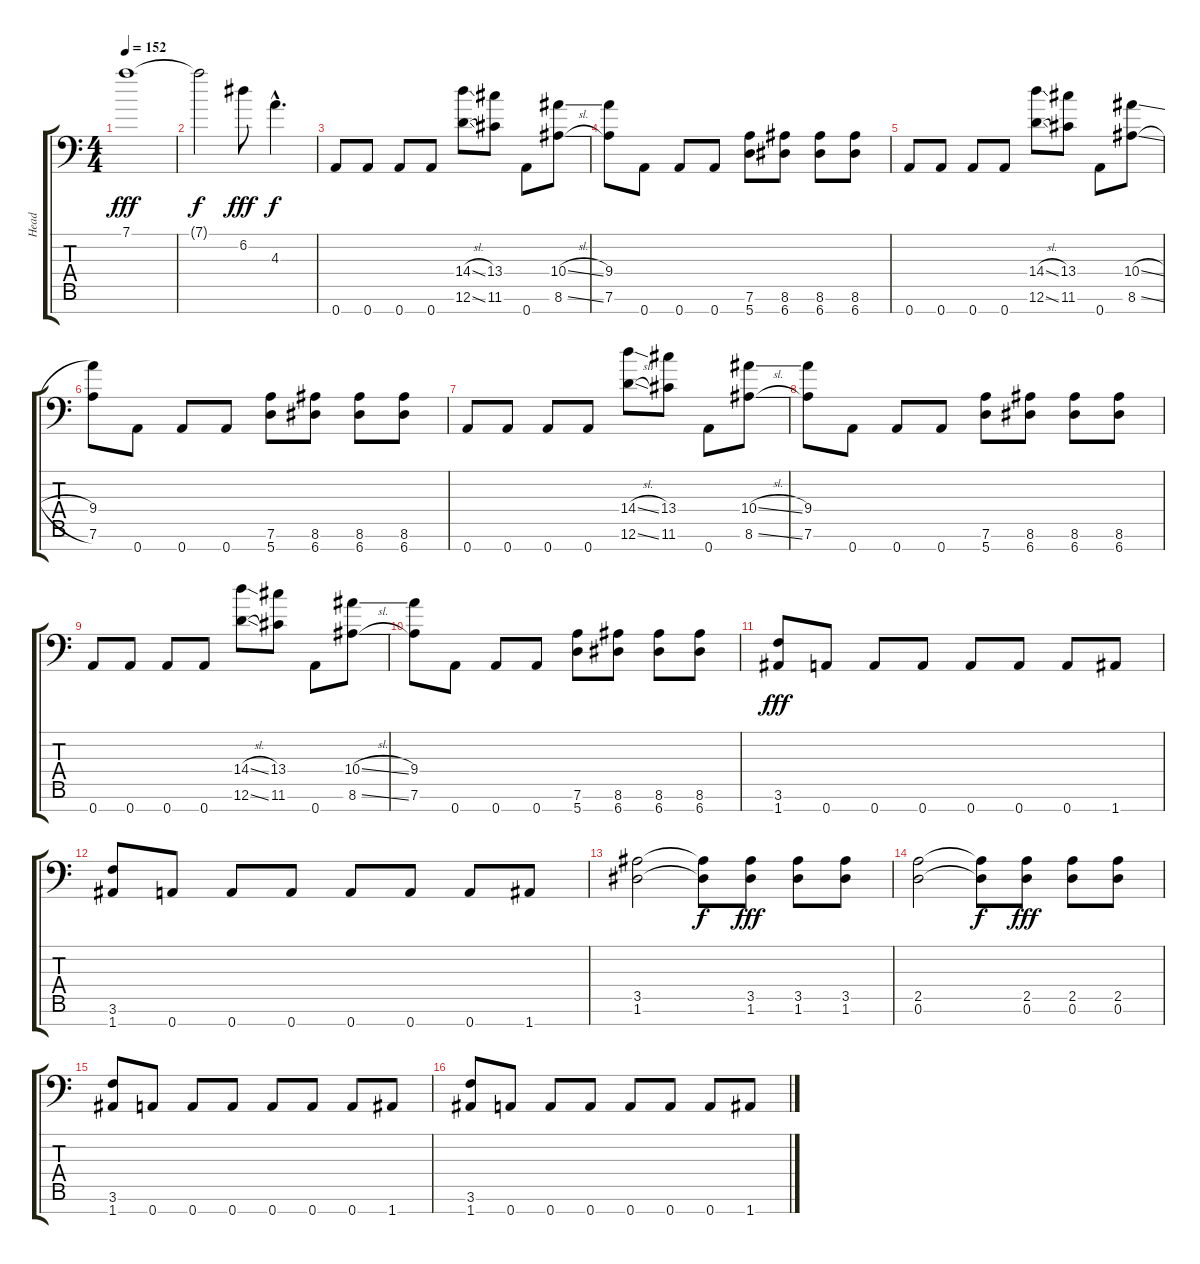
\track ("Head " "Head ") {instrument distortionguitar}
\staff {score tabs}
\tuning (D4 A3 F3 C3 G2 D2 A1) {hide}
\ts (4 4)
\tempo 152
\clef f4
\ks c
7.1.1{dy fff} |
7.1{t}.2{dy f} 6.2.8{dy fff} 4.3{hac}.4{d dy f} |
0.7.8 0.7.8 0.7.8 0.7.8 (14.4{sl} 12.6{sl}).8 (13.4 11.6).8 0.7.8 (10.4{sl} 8.6{sl}).8 |
(9.4 7.6).8 0.7.8 0.7.8 0.7.8 (7.6 5.7).8 (8.6 6.7).8 (8.6 6.7).8 (8.6 6.7).8 |
0.7.8 0.7.8 0.7.8 0.7.8 (14.4{sl} 12.6{sl}).8 (13.4 11.6).8 0.7.8 (10.4{sl} 8.6{sl}).8 |
(9.4 7.6).8 0.7.8 0.7.8 0.7.8 (7.6 5.7).8 (8.6 6.7).8 (8.6 6.7).8 (8.6 6.7).8 |
0.7.8 0.7.8 0.7.8 0.7.8 (14.4{sl} 12.6{sl}).8 (13.4 11.6).8 0.7.8 (10.4{sl} 8.6{sl}).8 |
(9.4 7.6).8 0.7.8 0.7.8 0.7.8 (7.6 5.7).8 (8.6 6.7).8 (8.6 6.7).8 (8.6 6.7).8 |
0.7.8 0.7.8 0.7.8 0.7.8 (14.4{sl} 12.6{sl}).8 (13.4 11.6).8 0.7.8 (10.4{sl} 8.6{sl}).8 |
(9.4 7.6).8 0.7.8 0.7.8 0.7.8 (7.6 5.7).8 (8.6 6.7).8 (8.6 6.7).8 (8.6 6.7).8 |
(3.6 1.7).8{dy fff} 0.7.8 0.7.8 0.7.8 0.7.8 0.7.8 0.7.8 1.7.8 |
(3.6 1.7).8 0.7.8 0.7.8 0.7.8 0.7.8 0.7.8 0.7.8 1.7.8 |
(3.5 1.6).2 (3.5{t} 1.6{t}).8{dy f} (3.5 1.6).8{dy fff} (3.5 1.6).8 (3.5 1.6).8 |
(2.5 0.6).2 (2.5{t} 0.6{t}).8{dy f} (2.5 0.6).8{dy fff} (2.5 0.6).8 (2.5 0.6).8 |
(3.6 1.7).8 0.7.8 0.7.8 0.7.8 0.7.8 0.7.8 0.7.8 1.7.8 |
(3.6 1.7).8 0.7.8 0.7.8 0.7.8 0.7.8 0.7.8 0.7.8 1.7.8
